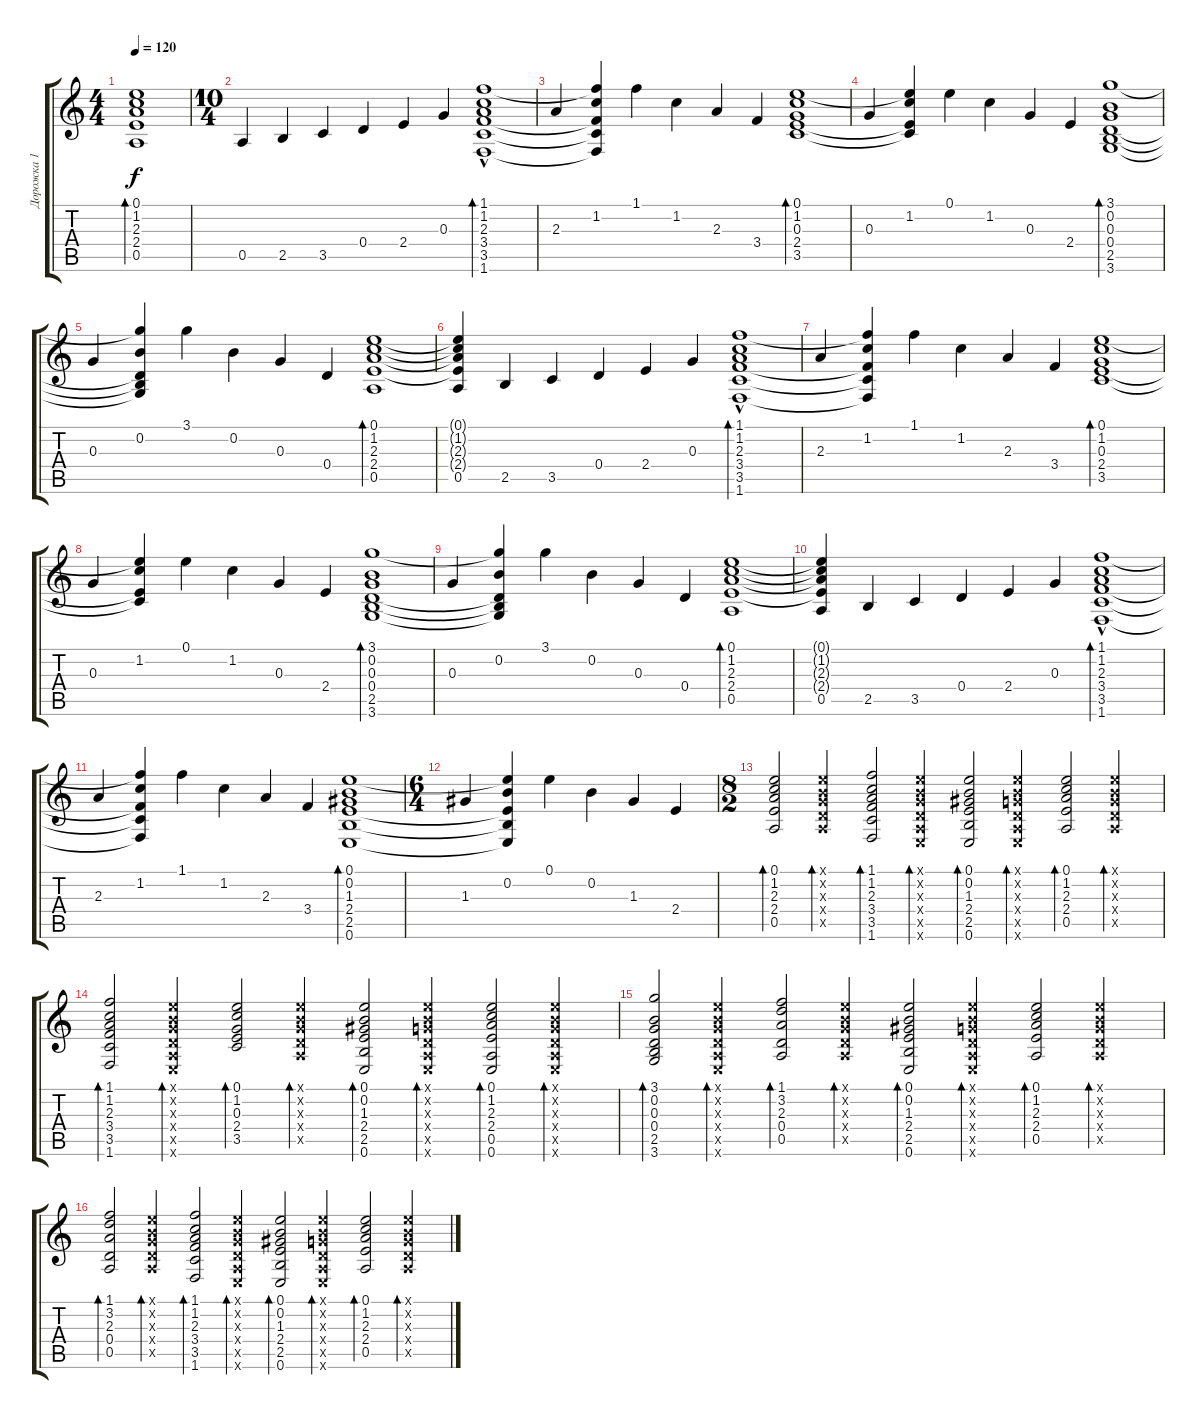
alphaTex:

\track ("Дорожка 1" "Дорожка 1") {instrument acousticguitarnylon}
\staff {score tabs}
\tuning (E4 B3 G3 D3 A2 E2) {hide}
\ts (4 4)
\tempo 120
\clef g2
\ks c
(0.1 1.2 2.3 2.4 0.5).1{bd 480 dy f instrument acousticguitarnylon} |
\ts (10 4)
0.5.4 2.5.4 3.5.4 0.4.4 2.4.4 0.3.4 (1.1 1.2 2.3 3.4 3.5 1.6{hac}).1{bd 480} |
2.3.4 (1.1{t} 1.2 3.4{t} 3.5{t} 1.6{t}).4 1.1.4 1.2.4 2.3.4 3.4.4 (0.1 1.2 0.3 2.4 3.5).1{bd 480} |
0.3.4 (0.1{t} 1.2 2.4{t} 3.5{t}).4 0.1.4 1.2.4 0.3.4 2.4.4 (3.1 0.2 0.3 0.4 2.5 3.6).1{bd 480} |
0.3.4 (3.1{t} 0.2 0.4{t} 2.5{t} 3.6{t}).4 3.1.4 0.2.4 0.3.4 0.4.4 (0.1 1.2 2.3 2.4 0.5).1{bd 480} |
(0.1{t} 1.2{t} 2.3{t} 2.4{t} 0.5).4 2.5.4 3.5.4 0.4.4 2.4.4 0.3.4 (1.1 1.2 2.3 3.4 3.5 1.6{hac}).1{bd 480} |
2.3.4 (1.1{t} 1.2 3.4{t} 3.5{t} 1.6{t}).4 1.1.4 1.2.4 2.3.4 3.4.4 (0.1 1.2 0.3 2.4 3.5).1{bd 480} |
0.3.4 (0.1{t} 1.2 2.4{t} 3.5{t}).4 0.1.4 1.2.4 0.3.4 2.4.4 (3.1 0.2 0.3 0.4 2.5 3.6).1{bd 480} |
0.3.4 (3.1{t} 0.2 0.4{t} 2.5{t} 3.6{t}).4 3.1.4 0.2.4 0.3.4 0.4.4 (0.1 1.2 2.3 2.4 0.5).1{bd 480} |
(0.1{t} 1.2{t} 2.3{t} 2.4{t} 0.5).4 2.5.4 3.5.4 0.4.4 2.4.4 0.3.4 (1.1 1.2 2.3 3.4 3.5 1.6{hac}).1{bd 480} |
2.3.4 (1.1{t} 1.2 3.4{t} 3.5{t} 1.6{t}).4 1.1.4 1.2.4 2.3.4 3.4.4 (0.1 0.2 1.3 2.4 2.5 0.6).1{bd 480} |
\ts (6 4)
1.3.4 (0.1{t} 0.2 2.4{t} 2.5{t} 0.6{t}).4 0.1.4 0.2.4 1.3.4 2.4.4 |
\ts (8 2)
(0.1 1.2 2.3 2.4 0.5).2{bd 60} (0.1{x} 0.2{x} 0.3{x} 0.4{x} 0.5{x}).2{bd 60} (1.1 1.2 2.3 3.4 3.5 1.6).2{bd 60} (0.1{x} 0.2{x} 0.3{x} 0.4{x} 0.5{x} 0.6{x}).2{bd 60} (0.1 0.2 1.3 2.4 2.5 0.6).2{bd 60} (0.1{x} 0.2{x} 0.3{x} 0.4{x} 0.5{x} 0.6{x}).2{bd 60} (0.1 1.2 2.3 2.4 0.5).2{bd 60} (0.1{x} 0.2{x} 0.3{x} 0.4{x} 0.5{x}).2{bd 60} |
(1.1 1.2 2.3 3.4 3.5 1.6).2{bd 60} (0.1{x} 0.2{x} 0.3{x} 0.4{x} 0.5{x} 0.6{x}).2{bd 60} (0.1 1.2 0.3 2.4 3.5).2{bd 60} (0.1{x} 0.2{x} 0.3{x} 0.4{x} 0.5{x}).2{bd 60} (0.1 0.2 1.3 2.4 2.5 0.6).2{bd 60} (0.1{x} 0.2{x} 0.3{x} 0.4{x} 0.5{x} 0.6{x}).2{bd 60} (0.1 1.2 2.3 2.4 0.5 0.6).2{bd 60} (0.1{x} 0.2{x} 0.3{x} 0.4{x} 0.5{x} 0.6{x}).2{bd 60} |
(3.1 0.2 0.3 0.4 2.5 3.6).2{bd 60} (0.1{x} 0.2{x} 0.3{x} 0.4{x} 0.5{x} 0.6{x}).2{bd 60} (1.1 3.2 2.3 0.4 0.5).2{bd 60} (0.1{x} 0.2{x} 0.3{x} 0.4{x} 0.5{x}).2{bd 60} (0.1 0.2 1.3 2.4 2.5 0.6).2{bd 60} (0.1{x} 0.2{x} 0.3{x} 0.4{x} 0.5{x} 0.6{x}).2{bd 60} (0.1 1.2 2.3 2.4 0.5).2{bd 60} (0.1{x} 0.2{x} 0.3{x} 0.4{x} 0.5{x}).2{bd 60} |
(1.1 3.2 2.3 0.4 0.5).2{bd 60} (0.1{x} 0.2{x} 0.3{x} 0.4{x} 0.5{x}).2{bd 60} (1.1 1.2 2.3 3.4 3.5 1.6).2{bd 60} (0.1{x} 0.2{x} 0.3{x} 0.4{x} 0.5{x} 0.6{x}).2{bd 60} (0.1 0.2 1.3 2.4 2.5 0.6).2{bd 60} (0.1{x} 0.2{x} 0.3{x} 0.4{x} 0.5{x} 0.6{x}).2{bd 60} (0.1 1.2 2.3 2.4 0.5).2{bd 60} (0.1{x} 0.2{x} 0.3{x} 0.4{x} 0.5{x}).2{bd 60}
